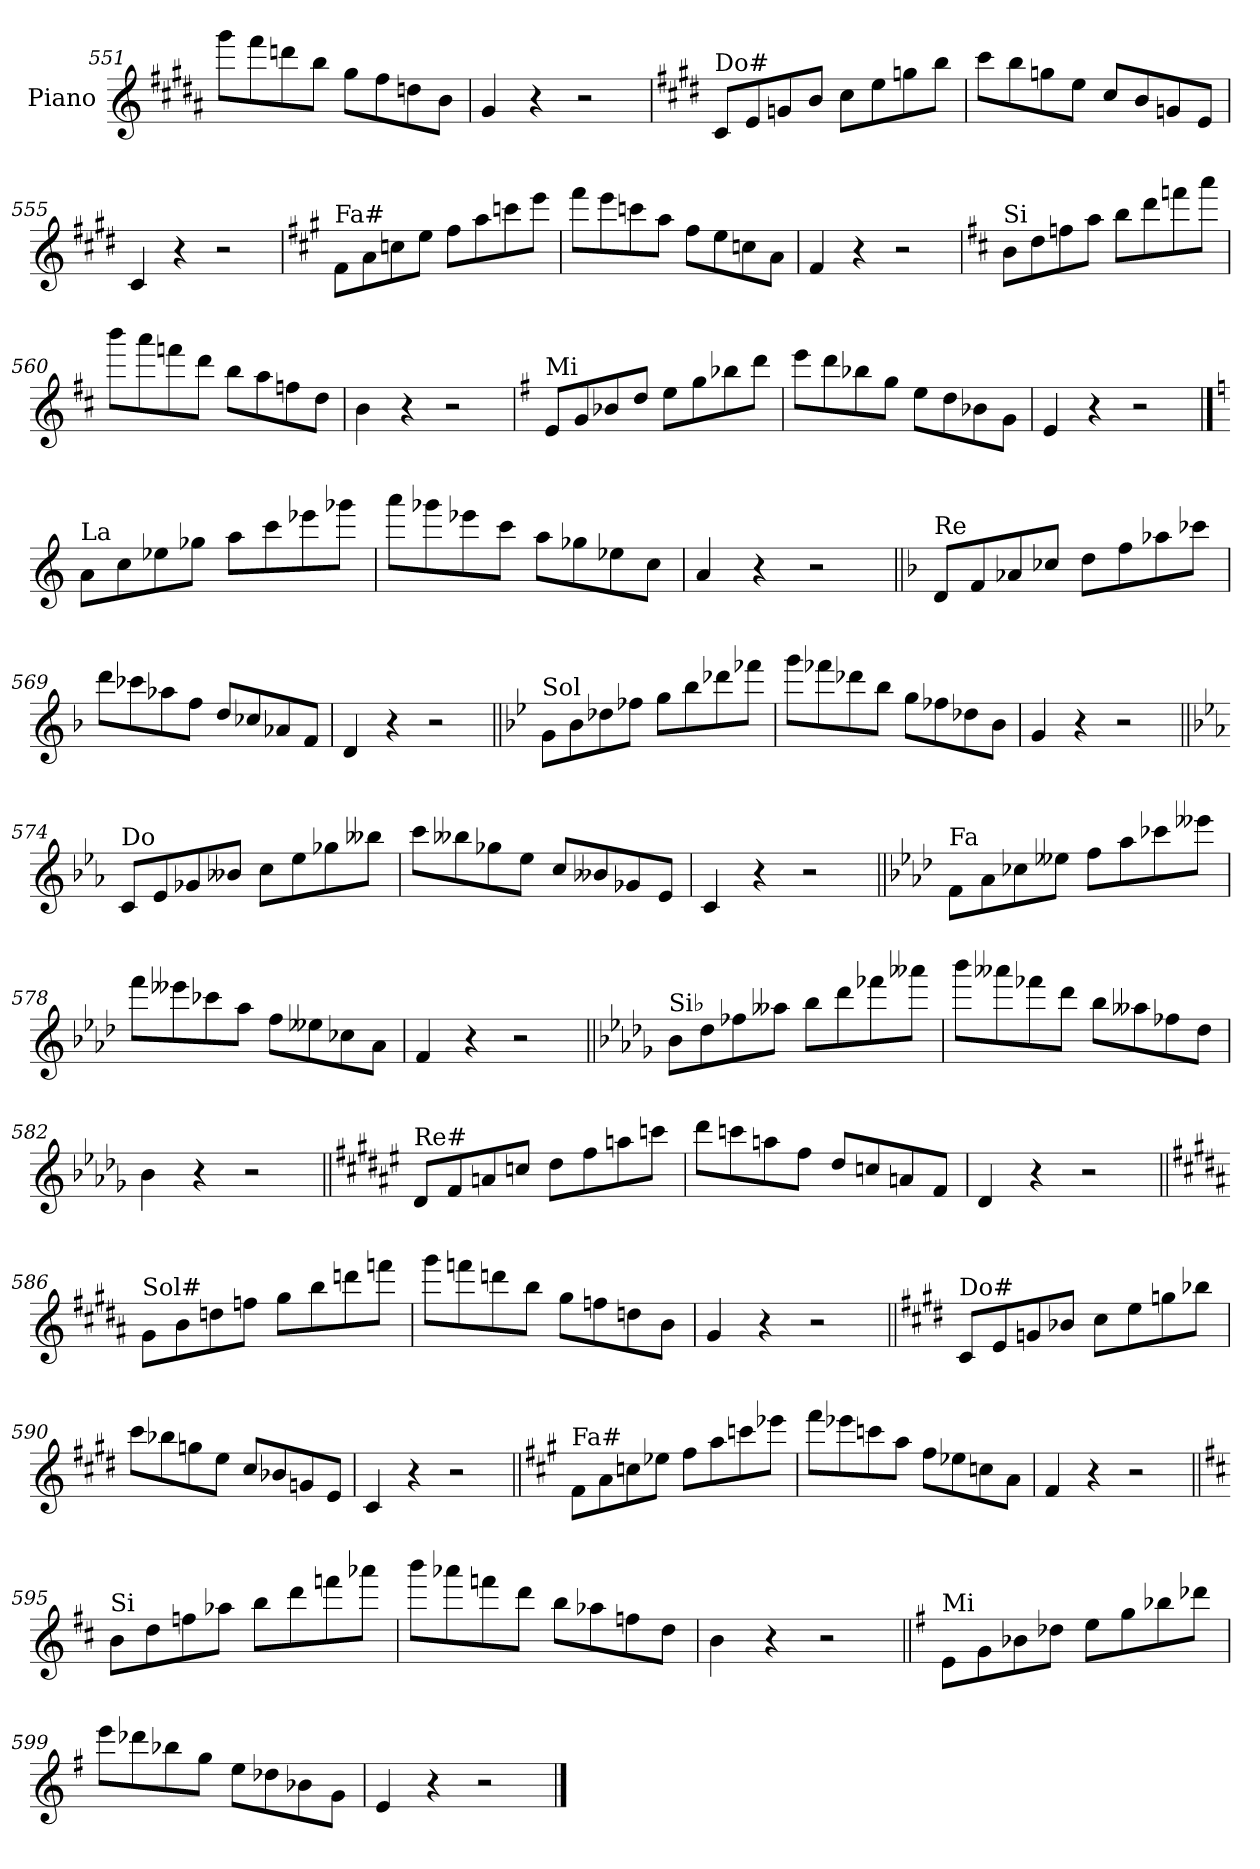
**kern
*part1
*staff1
*I"Piano
*I'Pno.
*clefG2
*k[f#c#g#d#a#]
=551
8ggg#\L
8fff#\
8dddn\
8bb\J
8gg#\L
8ff#\
8ddn\
8b\J
=552
4g#/
4r
2r
!!LO:LB:g=z
=553
*k[f#c#g#d#]
!LO:TX:a:t=Do#
8c#/L
8e/
8gn/
8b/J
8cc#\L
8ee\
8ggn\
8bb\J
=554
8ccc#\L
8bb\
8ggn\
8ee\J
8cc#/L
8b/
8gn/
8e/J
=555
4c#/
4r
2r
=556
*k[f#c#g#]
!LO:TX:a:t=Fa#
8f#\L
8a\
8ccn\
8ee\J
8ff#\L
8aa\
8cccn\
8eee\J
=557
8fff#\L
8eee\
8cccn\
8aa\J
8ff#\L
8ee\
8ccn\
8a\J
=558
4f#/
4r
2r
!!LO:LB:g=z
=559
*k[f#c#]
!LO:TX:a:t=Si
8b\L
8dd\
8ffn\
8aa\J
8bb\L
8ddd\
8fffn\
8aaa\J
=560
8bbb\L
8aaa\
8fffn\
8ddd\J
8bb\L
8aa\
8ffn\
8dd\J
=561
4b\
4r
2r
=562
*k[f#]
!LO:TX:a:t=Mi
8e/L
8g/
8b-X/
8dd/J
8ee\L
8gg\
8bb-X\
8ddd\J
=563
8eee\L
8ddd\
8bb-X\
8gg\J
8ee\L
8dd\
8b-X\
8g\J
=564
4e/
4r
2r
!!LO:PB:g=z
==565
*k[]
!LO:TX:a:t=La
8a\L
8cc\
8ee-X\
8gg-X\J
8aa\L
8ccc\
8eee-X\
8ggg-X\J
=566
8aaa\L
8ggg-X\
8eee-X\
8ccc\J
8aa\L
8gg-X\
8ee-X\
8cc\J
=567
4a/
4r
2r
=568||
*k[b-]
!LO:TX:a:t=Re
8d/L
8f/
8a-X/
8cc-X/J
8dd\L
8ff\
8aa-X\
8ccc-X\J
=569
8ddd\L
8ccc-X\
8aa-X\
8ff\J
8dd/L
8cc-X/
8a-X/
8f/J
=570
4d/
4r
2r
!!LO:LB:g=z
=571||
*k[b-e-]
!LO:TX:a:t=Sol
8g\L
8b-\
8dd-X\
8ff-X\J
8gg\L
8bb-\
8ddd-X\
8fff-X\J
=572
8ggg\L
8fff-X\
8ddd-X\
8bb-\J
8gg\L
8ff-X\
8dd-X\
8b-\J
=573
4g/
4r
2r
=574||
*k[b-e-a-]
!LO:TX:a:t=Do
8c/L
8e-/
8g-X/
8b--X/J
8cc\L
8ee-\
8gg-X\
8bb--X\J
=575
8ccc\L
8bb--X\
8gg-X\
8ee-\J
8cc/L
8b--X/
8g-X/
8e-/J
=576
4c/
4r
2r
!!LO:LB:g=z
=577||
*k[b-e-a-d-]
!LO:TX:a:t=Fa
8f\L
8a-\
8cc-X\
8ee--X\J
8ff\L
8aa-\
8ccc-X\
8eee--X\J
=578
8fff\L
8eee--X\
8ccc-X\
8aa-\J
8ff\L
8ee--X\
8cc-X\
8a-\J
=579
4f/
4r
2r
=580||
*k[b-e-a-d-g-]
!LO:TX:a:t=Si♭
8b-\L
8dd-\
8ff-X\
8aa--X\J
8bb-\L
8ddd-\
8fff-X\
8aaa--X\J
=581
8bbb-\L
8aaa--X\
8fff-X\
8ddd-\J
8bb-\L
8aa--X\
8ff-X\
8dd-\J
=582
4b-\
4r
2r
!!LO:LB:g=z
=583||
*k[f#c#g#d#a#e#]
!LO:TX:a:t=Re#
8d#/L
8f#/
8an/
8ccn/J
8dd#\L
8ff#\
8aan\
8cccn\J
=584
8ddd#\L
8cccn\
8aan\
8ff#\J
8dd#/L
8ccn/
8an/
8f#/J
=585
4d#/
4r
2r
=586||
*k[f#c#g#d#a#]
!LO:TX:a:t=Sol#
8g#\L
8b\
8ddn\
8ffn\J
8gg#\L
8bb\
8dddn\
8fffn\J
=587
8ggg#\L
8fffn\
8dddn\
8bb\J
8gg#\L
8ffn\
8ddn\
8b\J
=588
4g#/
4r
2r
!!LO:LB:g=z
=589||
*k[f#c#g#d#]
!LO:TX:a:t=Do#
8c#/L
8e/
8gn/
8b-X/J
8cc#\L
8ee\
8ggn\
8bb-X\J
=590
8ccc#\L
8bb-X\
8ggn\
8ee\J
8cc#/L
8b-X/
8gn/
8e/J
=591
4c#/
4r
2r
=592||
*k[f#c#g#]
!LO:TX:a:t=Fa#
8f#\L
8a\
8ccn\
8ee-X\J
8ff#\L
8aa\
8cccn\
8eee-X\J
=593
8fff#\L
8eee-X\
8cccn\
8aa\J
8ff#\L
8ee-X\
8ccn\
8a\J
=594
4f#/
4r
2r
!!LO:LB:g=z
=595||
*k[f#c#]
!LO:TX:a:t=Si
8b\L
8dd\
8ffn\
8aa-X\J
8bb\L
8ddd\
8fffn\
8aaa-X\J
=596
8bbb\L
8aaa-X\
8fffn\
8ddd\J
8bb\L
8aa-X\
8ffn\
8dd\J
=597
4b\
4r
2r
=598||
*k[f#]
!LO:TX:a:t=Mi
8e\L
8g\
8b-X\
8dd-X\J
8ee\L
8gg\
8bb-X\
8ddd-X\J
=599
8eee\L
8ddd-X\
8bb-X\
8gg\J
8ee\L
8dd-X\
8b-X\
8g\J
=600
4e/
4r
2r
==
*-
